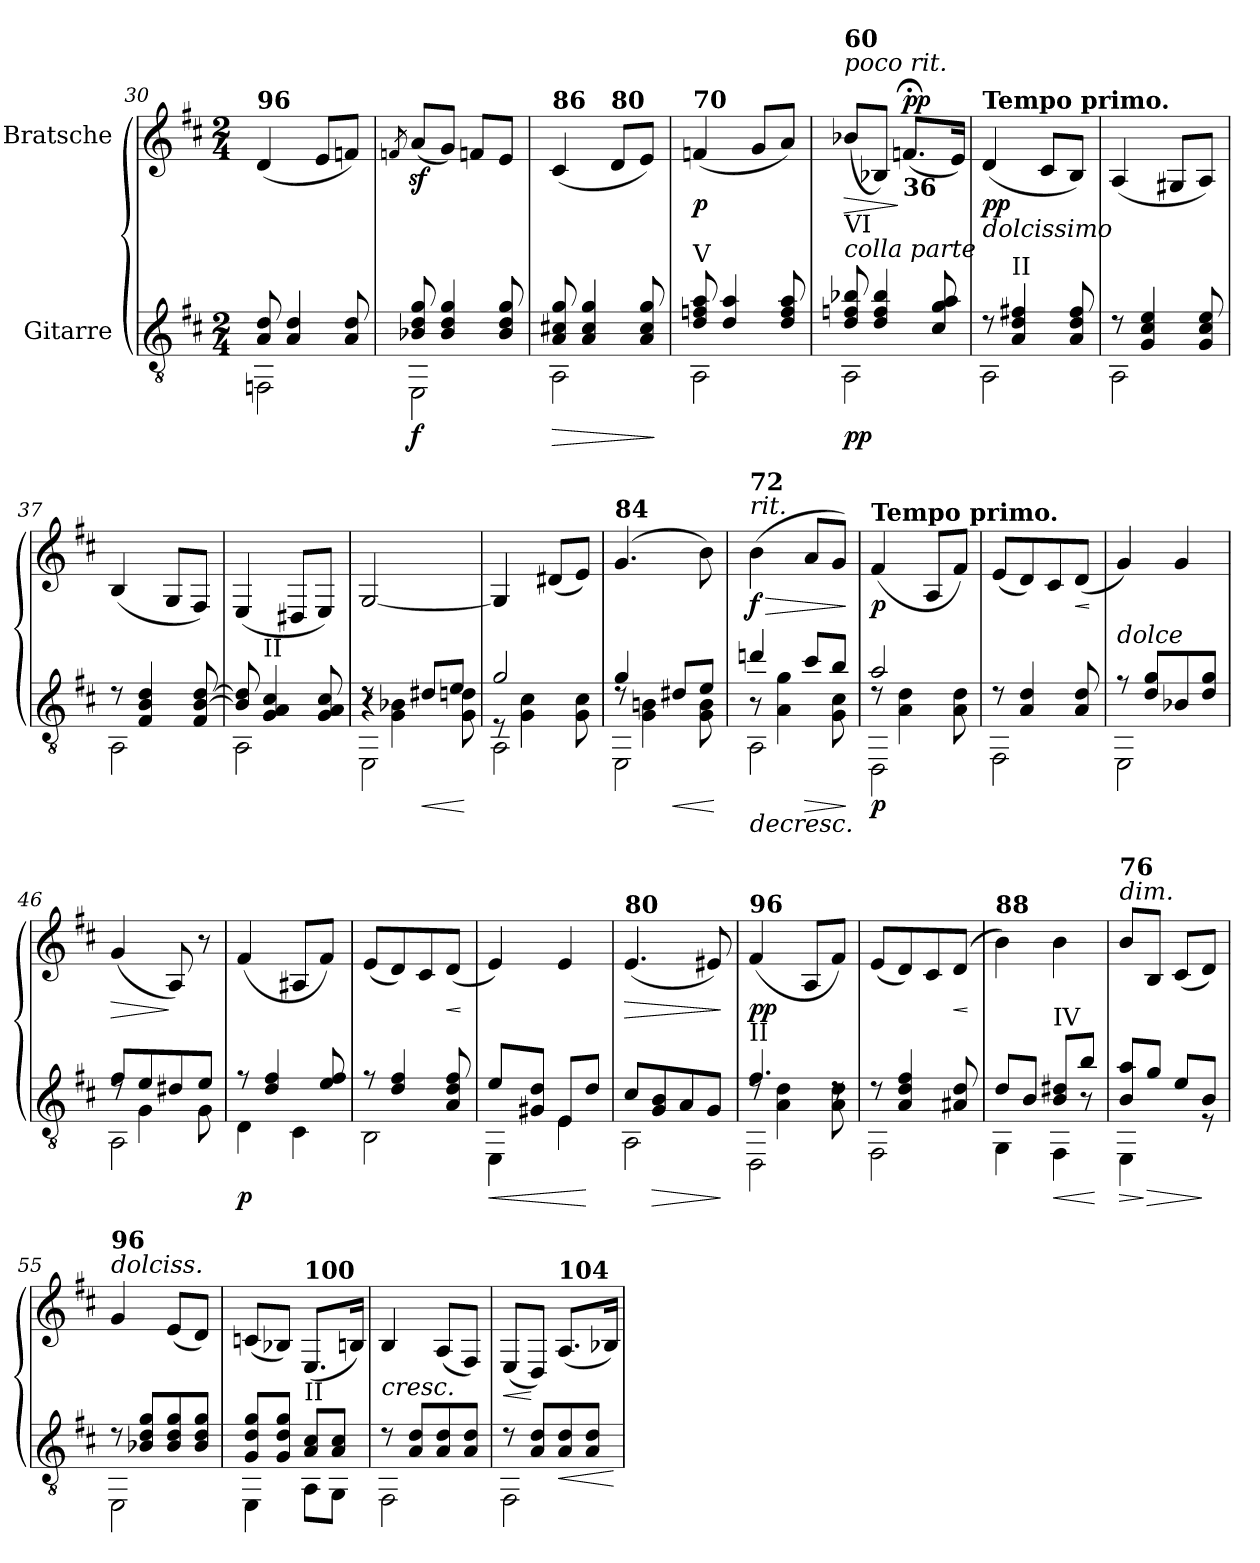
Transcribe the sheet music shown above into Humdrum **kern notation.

**kern	**dynam	**kern	**dynam
*part2	*part2	*part1	*part1
*staff2	*staff2	*staff1	*staff1
*I"Gitarre	*	*I"Bratsche	*
*clefGv2	*	*clefG2	*
*k[f#c#]	*	*k[f#c#]	*
*M2/4	*	*M2/4	*
=30	=30	=30	=30
*^	*	*	*
!	!	!	!LO:TX:a:B:t=96	!
8A/ 8d/	2FFn\	.	(<4d/	.
4A/ 4d/	.	.	.	.
.	.	.	8e/L	.
8A/ 8d/	.	.	8fn/J)	.
=31	=31	=31	=31	=31
.	.	.	8qfn/	.
!	!	!LO:DY:b	!	!
8B-X/ 8d/ 8g/	2EE\	f	(<8az</L	.
4B-/ 4d/ 4g/	.	.	8g/J)	.
.	.	.	8f/L	.
8B-/ 8d/ 8g/	.	.	8e/J	.
=32	=32	=32	=32	=32
!	!	!	!LO:TX:a:B:t=86	!
!	!	!LO:HP:b	!	!
8A/ 8c#X/ 8g/	2AA\	>	(<4c#/	.
4A/ 4c#/ 4g/	.	.	.	.
!	!	!	!LO:TX:a:B:t=80	!
.	.	.	8d/L	.
8A/ 8c#/ 8g/	.	.	8e/J)	.
*v	*v	*	*	*
.	]	.	.
!!LO:LB:g=z
=33	=33	=33	=33
*^	*	*	*
!	!	!	!LO:TX:a:B:t=70	!
!LO:TX:a:t=V	!	!	!	!
!	!	!	!	!LO:DY:b
8d/ 8fn/ 8a/	2AA\	.	(<4fn/	p
4d/ 4a/	.	.	.	.
.	.	.	8g/L	.
8d/ 8f/ 8a/	.	.	8a/J)	.
=34	=34	=34	=34	=34
!	!	!	!LO:TX:a:i:t=poco rit.	!
!	!	!	!LO:TX:a:B:t=60	!
!LO:TX:a:i:t=colla parte	!	!	!	!
!LO:TX:a:t=VI	!	!	!	!
!	!	!LO:DY:b	!	!LO:HP:b
8d/ 8fn/ 8b-X/	2AA\	pp	(<8b-X/L	>
4d/ 4f/ 4b-/	.	.	8B-X/J)	.
!	!	!	!LO:TX:b:B:t=36	!
!	!	!	!	!LO:DY:n=1:a
.	.	.	(<8.fn;/L	] pp
8c#/ 8g/ 8a/	.	.	.	.
.	.	.	16e/Jk)	.
=35	=35	=35	=35	=35
!	!	!	!LO:TX:a:B:t=Tempo primo.	!
!	!	!	!LO:TX:b:i:t=dolcissimo	!
!	!	!	!	!LO:DY:b
8r	2AA\	.	(<4d/	pp
!LO:TX:a:t=II	!	!	!	!
4A/ 4d/ 4f#X/	.	.	.	.
.	.	.	8c#/L	.
8A/ 8d/ 8f#/	.	.	8B/J)	.
=36	=36	=36	=36	=36
8r	2AA\	.	(<4A/	.
4G/ 4c#/ 4e/	.	.	.	.
.	.	.	8G#X/L	.
8G/ 8c#/ 8e/	.	.	8A/J)	.
=37	=37	=37	=37	=37
8r	2AA\	.	(<4B/	.
4F#/ 4B/ 4d/	.	.	.	.
.	.	.	8G/L	.
8F#/ [8B/ [8d/	.	.	8F#/J)	.
=38	=38	=38	=38	=38
8B/] 8d/]	2AA\	.	(<4E/	.
!LO:TX:a:t=II	!	!	!	!
4G/ 4A/ 4c#/	.	.	.	.
.	.	.	8D#X/L	.
8G/ 8A/ 8c#/	.	.	8E/J)	.
!!LO:LB:g=z
=39	=39	=39	=39	=39
*	*^	*	*	*
4r	8rd	2EE\	.	[2G/	.
.	4G\ 4B-X\	.	.	.	.
!	!	!	!LO:HP:b	!	!
8d#X/L	.	.	<	.	.
8e/J	8G\ 8dn\	.	.	.	.
*v	*v	*v	*	*	*
.	[	.	.
=40	=40	=40	=40
*^	*	*	*
*	*^	*	*	*
2g/	8rE	2AA\	.	4G/]	.
.	4G\ 4c#\	.	.	.	.
.	.	.	.	(<8d#X/L	.
.	8G\ 8c#\	.	.	8e/J)	.
=41	=41	=41	=41	=41	=41
!	!	!	!	!LO:TX:a:B:t=84	!
4g/	8rd	2EE\	.	(>4.g/	.
.	4G\ 4Bn\	.	.	.	.
!	!	!	!LO:HP:b	!	!
8d#X/L	.	.	<	.	.
8e/J	8G\ 8B\	.	.	8b\)	.
*v	*v	*v	*	*	*
.	[	.	.
=42	=42	=42	=42
!	!	!LO:TX:a:i:t=rit.	!
!	!	!LO:TX:a:B:t=72	!
!	!LO:HP:b	!	!LO:HP:b
*^	*	*	*
*	*^	*	*	*
!	!	!	!	!	!LO:DY:n=1:b
4ddn/	8r	2AA\	>	(>4b\	> f
.	4A\ 4g\	.	.	.	.
!	!	!	!LO:HP:b	!	!
8cc#/L	.	.	>	8a/L	.
8b/J	8G\ 8c#\	.	.	8g/J)	.
*v	*v	*v	*	*	*
.	] ]	.	]
=43	=43	=43	=43
*^	*	*	*
*	*^	*	*	*
!	!	!	!	!LO:TX:a:B:t=Tempo primo.	!
!	!	!	!LO:DY:b	!	!LO:DY:b
2a/	8rd	2DD\	p	(<4f#/	p
.	4A\ 4d\	.	.	.	.
.	.	.	.	8A/L	.
.	8A\ 8d\	.	.	8f#/J)	.
*	*v	*v	*	*	*
=44	=44	=44	=44	=44
8r	2FF#\	.	(<8e/L	.
4A/ 4d/	.	.	8d/)	.
.	.	.	8c#/	.
!	!	!	!	!LO:HP:b
8A/ 8d/	.	.	(<8d/J	<
*v	*v	*	*	*
.	.	.	[
!!LO:LB:g=z
=45	=45	=45	=45
*^	*	*	*
!LO:TX:a:i:t=dolce	!	!	!	!
8r	2EE\	.	4g/)	.
8d/ 8g/L	.	.	.	.
8B-X/	.	.	4g/	.
8d/ 8g/J	.	.	.	.
=46	=46	=46	=46	=46
*	*^	*	*	*
!	!	!	!	!	!LO:HP:b
8f#/L	8rd	2AA\	.	(<4g/	>
8e/	4G\	.	.	.	.
8d#X/	.	.	.	8A/)	]
8e/J	8G\	.	.	8r	.
*	*v	*v	*	*	*
=47	=47	=47	=47	=47
!	!	!LO:DY:b	!	!
8r	4D\	p	(<4f#/	.
4d/ 4f#/	.	.	.	.
.	4C#\	.	8A#X/L	.
8e/ 8f#/	.	.	8f#/J)	.
=48	=48	=48	=48	=48
8r	2BB\	.	(<8e/L	.
4d/ 4f#/	.	.	8d/)	.
.	.	.	8c#/	.
!	!	!	!	!LO:HP:b
8A/ 8d/ 8f#/	.	.	(<8d/J	<
*v	*v	*	*	*
.	.	.	[
=49	=49	=49	=49
!	!LO:HP:b	!	!
*^	*	*	*
*	*^	*	*	*
8e/L	32e/KKLyy	4EE\	<	4e/)	.
.	8..ee/Jyy	.	.	.	.
8G#X/ 8d/J	.	.	.	.	.
8E/L	4ryy	4E\	.	4e/	.
8d/J	.	.	[	.	.
*	*v	*v	*	*	*
=50	=50	=50	=50	=50
!	!	!	!LO:TX:a:B:t=80	!
!	!	!	!	!LO:HP:b
8c#/L	2AA\	.	(<4.e/	>
!	!	!LO:HP:b	!	!
8G/ 8B/	.	>	.	.
8A/	.	.	.	.
8G/J	.	.	8e#X/)	.
*v	*v	*	*	*
.	]	.	]
!!LO:LB:g=z
=51	=51	=51	=51
*^	*	*	*
*	*^	*	*	*
!	!	!	!	!LO:TX:a:B:t=96	!
!LO:TX:a:t=II	!	!	!	!	!
!	!	!	!	!	!LO:DY:b
4.f#/	8rd	2DD\	.	(<4f#/	pp
.	4A\ 4d\	.	.	.	.
.	.	.	.	8A/L	.
8rd	8A\ 8d\	.	.	8f#/J)	.
*	*v	*v	*	*	*
=52	=52	=52	=52	=52
8r	2FF#\	.	(<8e/L	.
4A/ 4d/ 4f#/	.	.	8d/)	.
.	.	.	8c#/	.
!	!	!	!	!LO:HP:b
8A#X/ 8d/	.	.	(<8d/J	<
*v	*v	*	*	*
.	.	.	[
=53	=53	=53	=53
*^	*	*	*
*	*^	*	*	*
!	!	!	!	!LO:TX:a:B:t=88	!
8d/L	4.ryy	4GG\	.	4b\)	.
8B/J	.	.	.	.	.
!LO:TX:a:t=IV	!	!	!	!	!
!	!	!	!LO:HP:b	!	!
8B/ 8d#X/L	.	4FF#\	<	4b\	.
8b/J	8r	.	.	.	.
*v	*v	*v	*	*	*
.	[	.	.
=54	=54	=54	=54
!	!	!LO:TX:a:i:t=dim.	!
!	!	!LO:TX:a:B:t=76	!
!	!LO:HP:b	!	!
*^	*	*	*
*	*^	*	*	*
8B/ 8a/L	4.ryy	4EE\	>	8b/L	.
!	!	!	!LO:HP:n=1:b	!	!
8g/J	.	.	] >	8B/J	.
8e/L	.	4ryy	.	(<8c#/L	.
8B/J	8r	.	]	8d/J)	.
*	*v	*v	*	*	*
=55	=55	=55	=55	=55
!	!	!	!LO:TX:a:i:t=dolciss.	!
!	!	!	!LO:TX:a:B:t=96	!
8r	2EE\	.	4g/	.
8B-X/ 8d/ 8g/L	.	.	.	.
8B-/ 8d/ 8g/	.	.	(<8e/L	.
8B-/ 8d/ 8g/J	.	.	8d/J)	.
=56	=56	=56	=56	=56
8G/ 8d/ 8g/L	4EE\	.	(<8cn/L	.
8G/ 8d/ 8g/J	.	.	8B-X/J)	.
!	!	!	!LO:TX:a:B:t=100	!
!LO:TX:a:t=II	!	!	!	!
8A/ 8c#/L	8AA\L	.	(<8.E/L	.
8A/ 8c#/J	8GG\J	.	.	.
.	.	.	16Bn/Jk)	.
=57	=57	=57	=57	=57
!LO:TX:a:i:t=cresc.	!	!	!	!
8r	2FF#\	.	4B/	.
8A/ 8d/L	.	.	.	.
8A/ 8d/	.	.	(<8A/L	.
8A/ 8d/J	.	.	8F#/J)	.
!!LO:PB:g=z
=58	=58	=58	=58	=58
!	!	!	!	!LO:HP:b
8r	2FF#\	.	(<8E/L	<
8A/ 8d/L	.	.	8D/J)	[
!	!	!	!LO:TX:a:B:t=104	!
!	!	!LO:HP:b	!	!
8A/ 8d/	.	<	(<8.A/L	.
8A/ 8d/J	.	.	.	.
.	.	.	16B-X/Jk)	.
*v	*v	*	*	*
.	[	.	.
=	=	=	=
*-	*-	*-	*-
